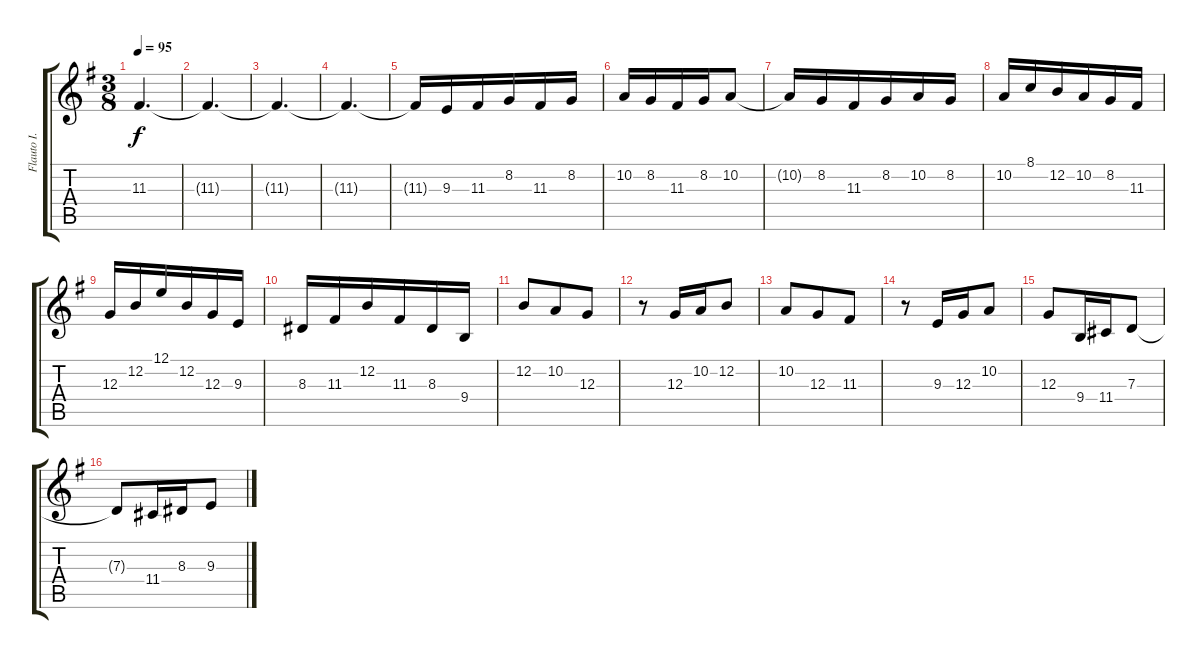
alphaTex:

\track ("Flauto I. (Flùte à bee)" "Flauto I. ") {instrument recorder}
\staff {score tabs}
\tuning (E4 B3 G3 D3 A2 E2) {hide}
\ts (3 8)
\tempo 95
\clef g2
\ks g
11.3.4{d dy f} |
11.3{t}.4{d} |
11.3{t}.4{d} |
11.3{t}.4{d} |
11.3{t}.16 9.3.16{beam merge} 11.3.16 8.2.16{beam merge} 11.3.16 8.2.16 |
10.2.16 8.2.16{beam merge} 11.3.16 8.2.16{beam merge} 10.2.8 |
10.2{t}.16 8.2.16{beam merge} 11.3.16 8.2.16{beam merge} 10.2.16 8.2.16 |
10.2.16 8.1.16{beam merge} 12.2.16 10.2.16{beam merge} 8.2.16 11.3.16 |
12.3.16 12.2.16{beam merge} 12.1.16 12.2.16{beam merge} 12.3.16 9.3.16 |
8.3.16 11.3.16{beam merge} 12.2.16 11.3.16{beam merge} 8.3.16 9.4.16 |
12.2.8 10.2.8 12.3.8 |
r.8 12.3.16 10.2.16 12.2.8 |
10.2.8 12.3.8 11.3.8 |
r.8 9.3.16 12.3.16{beam merge} 10.2.8 |
12.3.8{beam merge} 9.4.16 11.4.16{beam merge} 7.3.8 |
7.3{t}.8{beam merge} 11.4.16 8.3.16{beam merge} 9.3.8
